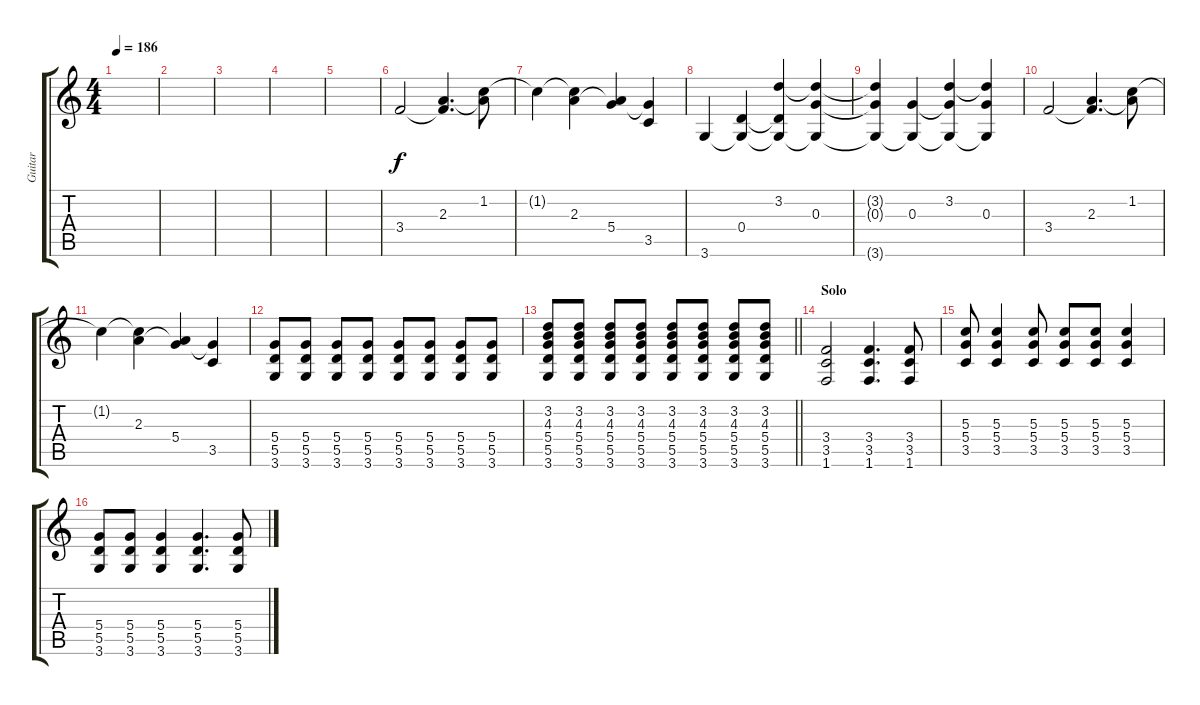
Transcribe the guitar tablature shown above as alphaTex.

\track ("Guitar" "Guitar") {instrument distortionguitar}
\staff {score tabs}
\tuning (E4 B3 G3 D3 A2 E2) {hide}
\ts (4 4)
\tempo 186
\clef g2
\ks c
|
|
|
|
|
3.4.2 (2.3 3.4{t}).4{d} (1.2 2.3{t}).8 |
1.2{t}.4 (1.2{t} 2.3).4 (2.3{t} 5.4).4 (5.4{t} 3.5).4 |
3.6.4 (0.4 3.6{t}).4 (3.2 0.4{t} 3.6{t}).4 (3.2{t} 0.3 3.6{t}).4 |
(3.2{t} 0.3{t} 3.6{t}).4 (0.3 3.6{t}).4 (3.2 0.3{t} 3.6{t}).4 (3.2{t} 0.3 3.6{t}).4 |
3.4.2 (2.3 3.4{t}).4{d} (1.2 2.3{t}).8 |
1.2{t}.4 (1.2{t} 2.3).4 (2.3{t} 5.4).4 (5.4{t} 3.5).4 |
(5.4 5.5 3.6).8 (5.4 5.5 3.6).8 (5.4 5.5 3.6).8 (5.4 5.5 3.6).8 (5.4 5.5 3.6).8 (5.4 5.5 3.6).8 (5.4 5.5 3.6).8 (5.4 5.5 3.6).8 |
\barLineRight lightlight
(3.2 4.3 5.4 5.5 3.6).8 (3.2 4.3 5.4 5.5 3.6).8 (3.2 4.3 5.4 5.5 3.6).8 (3.2 4.3 5.4 5.5 3.6).8 (3.2 4.3 5.4 5.5 3.6).8 (3.2 4.3 5.4 5.5 3.6).8 (3.2 4.3 5.4 5.5 3.6).8 (3.2 4.3 5.4 5.5 3.6).8 |
\section ("" "Solo")
(3.4 3.5 1.6).2{volume 9} (3.4 3.5 1.6).4{d} (3.4 3.5 1.6).8 |
(5.3 5.4 3.5).8 (5.3 5.4 3.5).4 (5.3 5.4 3.5).8 (5.3 5.4 3.5).8 (5.3 5.4 3.5).8 (5.3 5.4 3.5).4 |
(5.4 5.5 3.6).8 (5.4 5.5 3.6).8 (5.4 5.5 3.6).4 (5.4 5.5 3.6).4{d} (5.4 5.5 3.6).8
